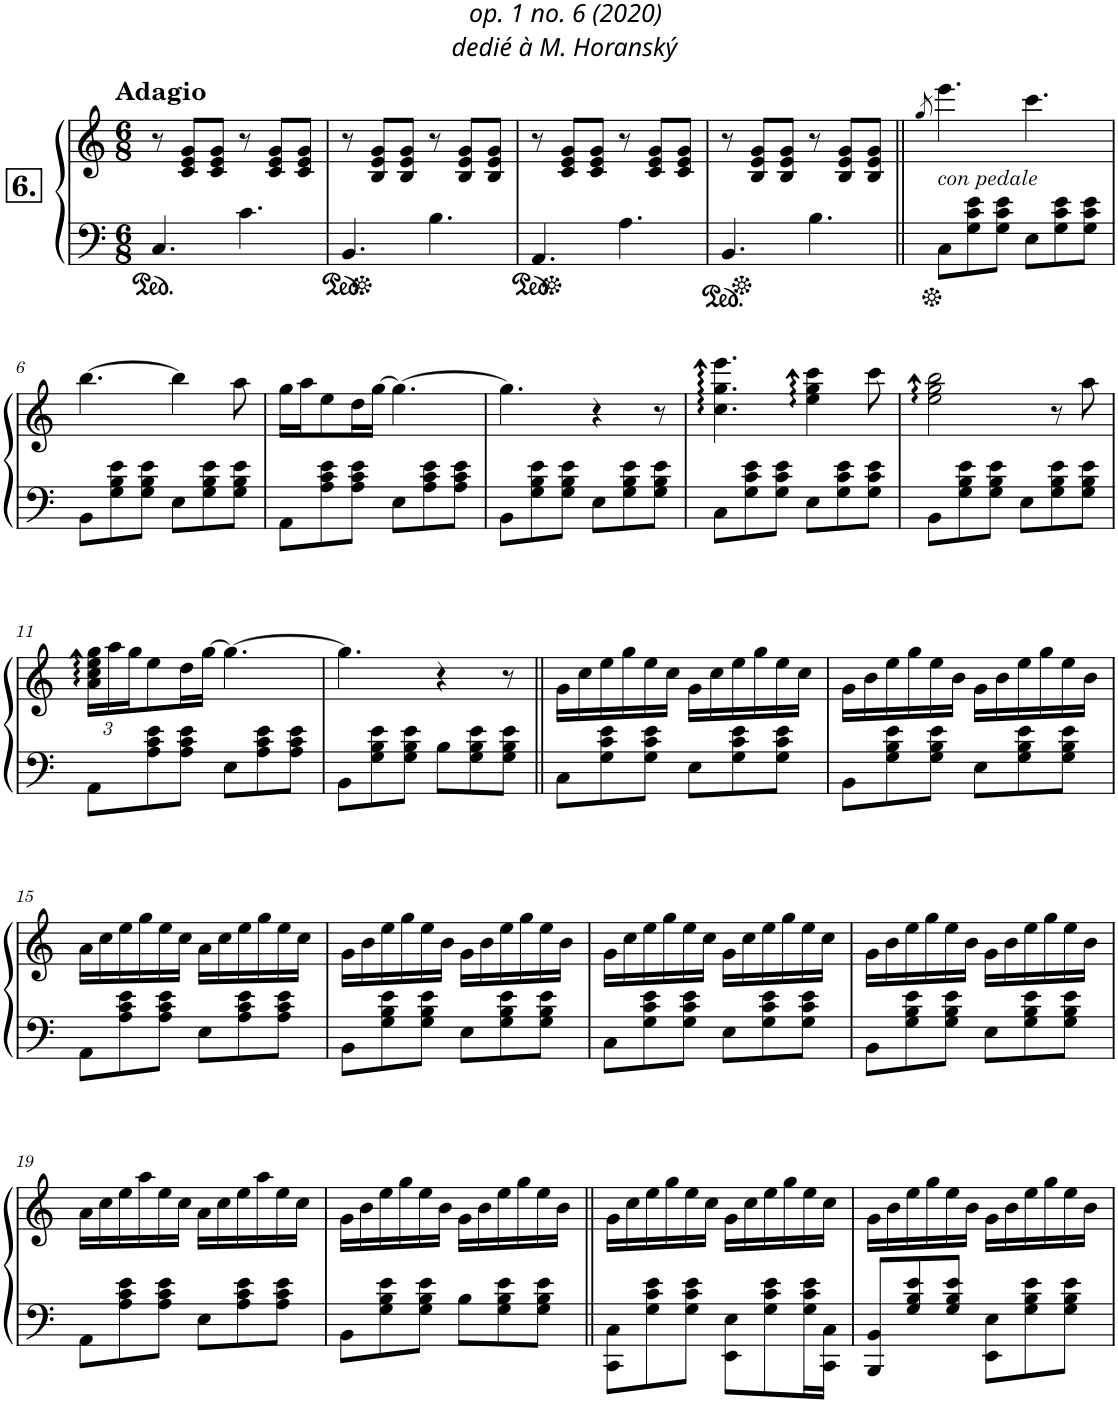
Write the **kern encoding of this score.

**kern	**kern
*part1	*part1
*staff2	*staff1
*I"Piano	*
*I'Pno.	*
*clefF4	*clefG2
*k[]	*k[]
*M6/8	*M6/8
!!LO:REH:place=s1:b:B:cj:fs=14:t=6.
=1	=1
!	!LO:TX:a:B:t=Adagio
4.C/	8r
.	8c/ 8e/ 8g/L
.	8c/ 8e/ 8g/J
4.c\	8r
.	8c/ 8e/ 8g/L
.	8c/ 8e/ 8g/J
=2	=2
4.BB/	8r
.	8B/ 8e/ 8g/L
.	8B/ 8e/ 8g/J
4.B\	8r
.	8B/ 8e/ 8g/L
.	8B/ 8e/ 8g/J
=3	=3
4.AA/	8r
.	8c/ 8e/ 8g/L
.	8c/ 8e/ 8g/J
4.A\	8r
.	8c/ 8e/ 8g/L
.	8c/ 8e/ 8g/J
=4	=4
4.BB/	8r
.	8B/ 8e/ 8g/L
.	8B/ 8e/ 8g/J
4.B\	8r
.	8B/ 8e/ 8g/L
.	8B/ 8e/ 8g/J
=5||	=5||
.	8qgg/
!	!LO:TX:b:i:t=con pedale
8C\L	4.eee\
8G\ 8c\ 8e\	.
8G\ 8c\ 8e\J	.
8E\L	4.ccc\
8G\ 8c\ 8e\	.
8G\ 8c\ 8e\J	.
!!LO:LB:g=z
=6	=6
8BB\L	[4.bb\
8G\ 8B\ 8e\	.
8G\ 8B\ 8e\J	.
8E\L	4bb\]
8G\ 8B\ 8e\	.
8G\ 8B\ 8e\J	8aa\
=7	=7
8AA\L	16gg\LL
.	16aa\J
8A\ 8c\ 8e\	8ee\
8A\ 8c\ 8e\J	16dd\L
.	[16gg\JJ
8E\L	4.gg\_
8A\ 8c\ 8e\	.
8A\ 8c\ 8e\J	.
=8	=8
8BB\L	4.gg\]
8G\ 8B\ 8e\	.
8G\ 8B\ 8e\J	.
8E\L	4r
8G\ 8B\ 8e\	.
8G\ 8B\ 8e\J	8r
=9	=9
8C\L	4.cc\ 4.gg\ 4.eee\
8G\ 8c\ 8e\	.
8G\ 8c\ 8e\J	.
8E\L	4ee\ 4gg\ 4ccc\
8G\ 8c\ 8e\	.
8G\ 8c\ 8e\J	8ccc\
=10	=10
8BB\L	2ee\ 2gg\ 2bb\
8G\ 8B\ 8e\	.
8G\ 8B\ 8e\J	.
8E\L	.
8G\ 8B\ 8e\	8r
8G\ 8B\ 8e\J	8aa\
!!LO:LB:g=z
=11	=11
*	*Xbrackettup
8AA\L	24a\ 24cc\ 24ee\ 24gg\LL
.	24aa\
.	24gg\J
8A\ 8c\ 8e\	8ee\
8A\ 8c\ 8e\J	16dd\L
.	[16gg\JJ
8E\L	4.gg\_
8A\ 8c\ 8e\	.
8A\ 8c\ 8e\J	.
=12	=12
8BB\L	4.gg\]
8G\ 8B\ 8e\	.
8G\ 8B\ 8e\J	.
8B\L	4r
8G\ 8B\ 8e\	.
8G\ 8B\ 8e\J	8r
=13||	=13||
8C\L	16g\LL
.	16cc\
8G\ 8c\ 8e\	16ee\
.	16gg\
8G\ 8c\ 8e\J	16ee\
.	16cc\JJ
8E\L	16g\LL
.	16cc\
8G\ 8c\ 8e\	16ee\
.	16gg\
8G\ 8c\ 8e\J	16ee\
.	16cc\JJ
=14	=14
8BB\L	16g\LL
.	16b\
8G\ 8B\ 8e\	16ee\
.	16gg\
8G\ 8B\ 8e\J	16ee\
.	16b\JJ
8E\L	16g\LL
.	16b\
8G\ 8B\ 8e\	16ee\
.	16gg\
8G\ 8B\ 8e\J	16ee\
.	16b\JJ
!!LO:LB:g=z
=15	=15
8AA\L	16a\LL
.	16cc\
8A\ 8c\ 8e\	16ee\
.	16gg\
8A\ 8c\ 8e\J	16ee\
.	16cc\JJ
8E\L	16a\LL
.	16cc\
8A\ 8c\ 8e\	16ee\
.	16gg\
8A\ 8c\ 8e\J	16ee\
.	16cc\JJ
=16	=16
8BB\L	16g\LL
.	16b\
8G\ 8B\ 8e\	16ee\
.	16gg\
8G\ 8B\ 8e\J	16ee\
.	16b\JJ
8E\L	16g\LL
.	16b\
8G\ 8B\ 8e\	16ee\
.	16gg\
8G\ 8B\ 8e\J	16ee\
.	16b\JJ
=17	=17
8C\L	16g\LL
.	16cc\
8G\ 8c\ 8e\	16ee\
.	16gg\
8G\ 8c\ 8e\J	16ee\
.	16cc\JJ
8E\L	16g\LL
.	16cc\
8G\ 8c\ 8e\	16ee\
.	16gg\
8G\ 8c\ 8e\J	16ee\
.	16cc\JJ
=18	=18
8BB\L	16g\LL
.	16b\
8G\ 8B\ 8e\	16ee\
.	16gg\
8G\ 8B\ 8e\J	16ee\
.	16b\JJ
8E\L	16g\LL
.	16b\
8G\ 8B\ 8e\	16ee\
.	16gg\
8G\ 8B\ 8e\J	16ee\
.	16b\JJ
!!LO:LB:g=z
=19	=19
8AA\L	16a\LL
.	16cc\
8A\ 8c\ 8e\	16ee\
.	16aa\
8A\ 8c\ 8e\J	16ee\
.	16cc\JJ
8E\L	16a\LL
.	16cc\
8A\ 8c\ 8e\	16ee\
.	16aa\
8A\ 8c\ 8e\J	16ee\
.	16cc\JJ
=20	=20
8BB\L	16g\LL
.	16b\
8G\ 8B\ 8e\	16ee\
.	16gg\
8G\ 8B\ 8e\J	16ee\
.	16b\JJ
8B\L	16g\LL
.	16b\
8G\ 8B\ 8e\	16ee\
.	16gg\
8G\ 8B\ 8e\J	16ee\
.	16b\JJ
=21||	=21||
8CC\ 8C\L	16g\LL
.	16cc\
8G\ 8c\ 8e\	16ee\
.	16gg\
8G\ 8c\ 8e\J	16ee\
.	16cc\JJ
8EE\ 8E\L	16g\LL
.	16cc\
8G\ 8c\ 8e\	16ee\
.	16gg\
16G\ 16c\ 16e\L	16ee\
16CC\ 16C\JJ	16cc\JJ
=22	=22
8BBB/ 8BB/L	16g\LL
.	16b\
8G/ 8B/ 8e/	16ee\
.	16gg\
8G/ 8B/ 8e/J	16ee\
.	16b\JJ
8EE\ 8E\L	16g\LL
.	16b\
8G\ 8B\ 8e\	16ee\
.	16gg\
8G\ 8B\ 8e\J	16ee\
.	16b\JJ
=	=
*-	*-
